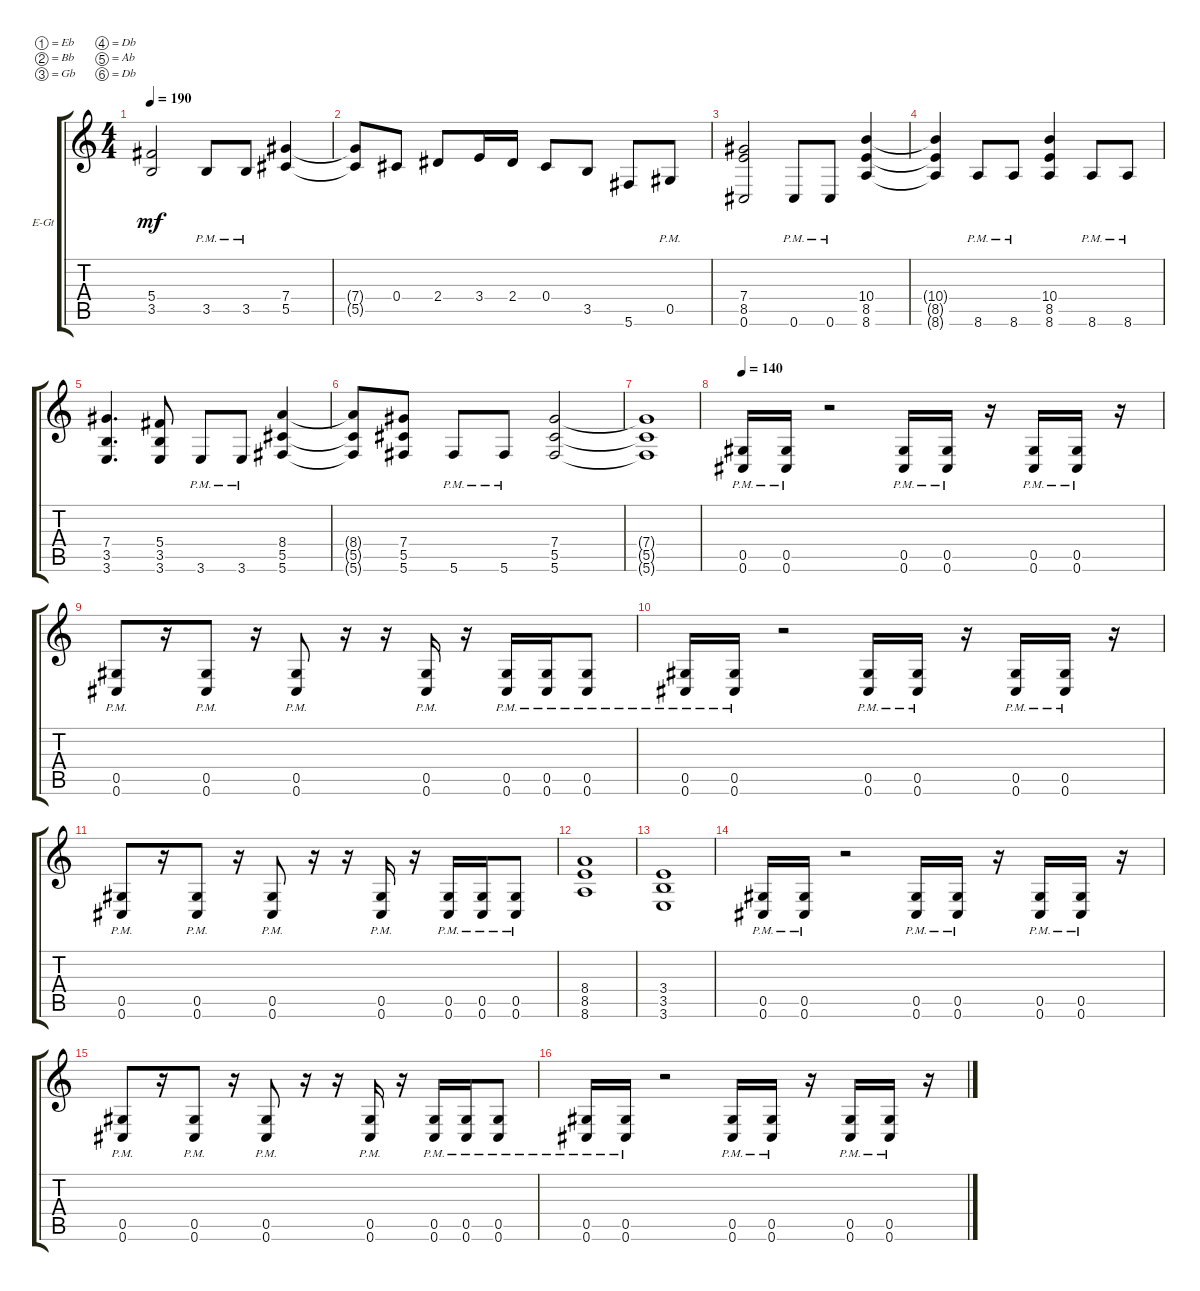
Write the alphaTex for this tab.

\defaultSystemsLayout 4
\bracketExtendMode groupsimilarinstruments
\firstSystemTrackNameOrientation horizontal
\otherSystemsTrackNameOrientation horizontal
\track ("Electric Guitar" "E-Gt") {instrument distortionguitar}
\staff {score tabs}
\tuning (Eb4 Bb3 Gb3 Db3 Ab2 Db2)
\ts (4 4)
\tempo 190
\clef g2
\scale
0.333333
\ks c
(3.5 5.4).2{dy mf} 3.5{pm}.8 3.5{pm}.8 (5.5 7.4).4 |
\scale
0.333333 (7.4{t} 5.5{t}).8 0.4.8 2.4.8 3.4.16 2.4.16 0.4.8 3.5.8 5.6.8 0.5{pm}.8 |
\scale
0.333333 (0.6 8.5 7.4).2 0.6{pm}.8 0.6{pm}.8 (8.6 8.5 10.4).4 |
\scale
0.333333 (8.6{t} 8.5{t} 10.4{t}).4 8.6{pm}.8 8.6{pm}.8 (8.6 8.5 10.4).4 8.6{pm}.8 8.6{pm}.8 |
\scale
0.333333 (3.6 3.5 7.4).4{d} (3.6 3.5 5.4).8 3.6{pm}.8 3.6{pm}.8 (5.6 5.5 8.4).4 |
\scale
0.333333 (8.4{t} 5.5{t} 5.6{t}).8 (5.6 5.5 7.4).8 5.6{pm}.8 5.6{pm}.8 (5.6 5.5 7.4).2 |
\scale
0.333333 (5.6{t} 5.5{t} 7.4{t}).1 |
\tempo 140
\scale
0.333333 (0.6{pm} 0.5{pm}).16 (0.6{pm} 0.5{pm}).16 r.2 (0.6{pm} 0.5{pm}).16 (0.6{pm} 0.5{pm}).16 r.16 (0.6{pm} 0.5{pm}).16 (0.6{pm} 0.5{pm}).16 r.16 |
\scale
0.333333 (0.6{pm} 0.5{pm}).8 r.16 (0.6{pm} 0.5{pm}).8 r.16 (0.6{pm} 0.5{pm}).8 r.16 r.16 (0.6{pm} 0.5{pm}).16 r.16 (0.6{pm} 0.5{pm}).16 (0.6{pm} 0.5{pm}).16 (0.6{pm} 0.5{pm}).8 |
\scale
0.333333 (0.6{pm} 0.5{pm}).16 (0.6{pm} 0.5{pm}).16 r.2 (0.6{pm} 0.5{pm}).16 (0.6{pm} 0.5{pm}).16 r.16 (0.6{pm} 0.5{pm}).16 (0.6{pm} 0.5{pm}).16 r.16 |
\scale
0.333333 (0.6{pm} 0.5{pm}).8 r.16 (0.6{pm} 0.5{pm}).8 r.16 (0.6{pm} 0.5{pm}).8 r.16 r.16 (0.6{pm} 0.5{pm}).16 r.16 (0.6{pm} 0.5{pm}).16 (0.6{pm} 0.5{pm}).16 (0.6{pm} 0.5{pm}).8 |
\scale
0.333333 (8.6 8.5 8.4).1 |
\scale
0.333333 (3.6 3.5 3.4).1 |
\scale
0.333333 (0.6{pm} 0.5{pm}).16 (0.6{pm} 0.5{pm}).16 r.2 (0.6{pm} 0.5{pm}).16 (0.6{pm} 0.5{pm}).16 r.16 (0.6{pm} 0.5{pm}).16 (0.6{pm} 0.5{pm}).16 r.16 |
\scale
0.333333 (0.6{pm} 0.5{pm}).8 r.16 (0.6{pm} 0.5{pm}).8 r.16 (0.6{pm} 0.5{pm}).8 r.16 r.16 (0.6{pm} 0.5{pm}).16 r.16 (0.6{pm} 0.5{pm}).16 (0.6{pm} 0.5{pm}).16 (0.6{pm} 0.5{pm}).8 |
\scale
0.333333 (0.6{pm} 0.5{pm}).16 (0.6{pm} 0.5{pm}).16 r.2 (0.6{pm} 0.5{pm}).16 (0.6{pm} 0.5{pm}).16 r.16 (0.6{pm} 0.5{pm}).16 (0.6{pm} 0.5{pm}).16 r.16
